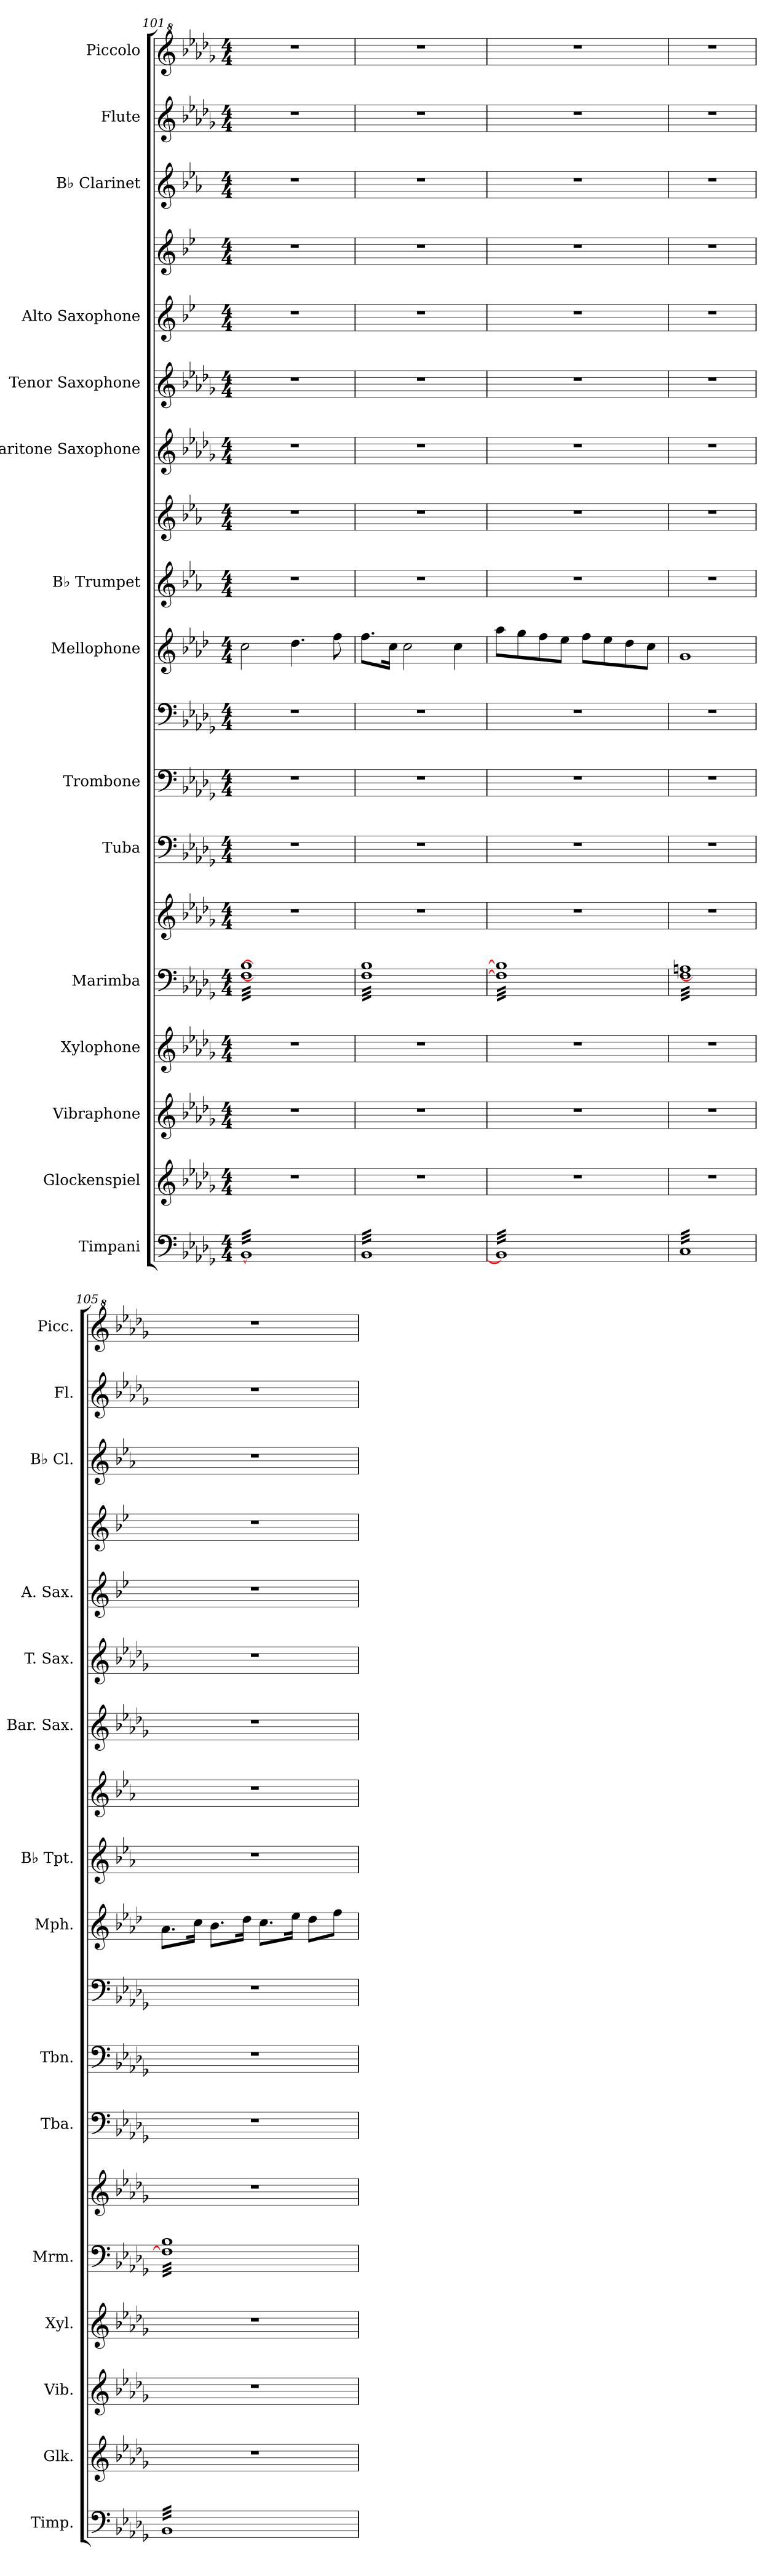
**kern	**kern	**kern	**kern	**kern	**kern	**kern	**kern	**kern	**kern	**kern	**kern	**kern	**kern	**kern	**kern	**kern	**kern	**kern
*part15	*part14	*part13	*part12	*part11	*part11	*part10	*part9	*part9	*part8	*part7	*part7	*part6	*part5	*part4	*part4	*part3	*part2	*part1
*staff19	*staff18	*staff17	*staff16	*staff15	*staff14	*staff13	*staff12	*staff11	*staff10	*staff9	*staff8	*staff7	*staff6	*staff5	*staff4	*staff3	*staff2	*staff1
*I"Timpani	*I"Glockenspiel	*I"Vibraphone	*I"Xylophone	*I"Marimba	*	*I"Tuba	*I"Trombone	*	*I"Mellophone	*I"B♭ Trumpet	*	*I"Baritone Saxophone	*I"Tenor Saxophone	*I"Alto Saxophone	*	*I"B♭ Clarinet	*I"Flute	*I"Piccolo
*I'Timp.	*I'Glk.	*I'Vib.	*I'Xyl.	*I'Mrm.	*	*I'Tba.	*I'Tbn.	*	*I'Mph.	*I'B♭ Tpt.	*	*I'Bar. Sax.	*I'T. Sax.	*I'A. Sax.	*	*I'B♭ Cl.	*I'Fl.	*I'Picc.
*clefF4	*clefG2	*clefG2	*clefG2	*clefF4	*clefG2	*clefF4	*clefF4	*clefF4	*clefG2	*clefG2	*clefG2	*clefG2	*clefG2	*clefG2	*clefG2	*clefG2	*clefG2	*clefG^2
*	*ITrd-14c-24	*	*ITrd-7c-12	*	*	*	*	*	*ITrd4c7	*ITrd1c2	*ITrd1c2	*ITrd12c21	*ITrd8c14	*ITrd5c9	*ITrd5c9	*ITrd1c2	*	*ITrd-7c-12
*k[b-e-a-d-g-]	*k[b-e-a-d-g-]	*k[b-e-a-d-g-]	*k[b-e-a-d-g-]	*k[b-e-a-d-g-]	*k[b-e-a-d-g-]	*k[b-e-a-d-g-]	*k[b-e-a-d-g-]	*k[b-e-a-d-g-]	*k[b-e-a-d-g-]	*k[b-e-a-d-g-]	*k[b-e-a-d-g-]	*k[b-e-a-d-g-]	*k[b-e-a-d-g-]	*k[b-e-a-d-g-]	*k[b-e-a-d-g-]	*k[b-e-a-d-g-]	*k[b-e-a-d-g-]	*k[b-e-a-d-g-]
*M4/4	*M4/4	*M4/4	*M4/4	*M4/4	*M4/4	*M4/4	*M4/4	*M4/4	*M4/4	*M4/4	*M4/4	*M4/4	*M4/4	*M4/4	*M4/4	*M4/4	*M4/4	*M4/4
=101	=101	=101	=101	=101	=101	=101	=101	=101	=101	=101	=101	=101	=101	=101	=101	=101	=101	=101
*tremolo	*	*	*	*	*	*	*	*	*	*	*	*	*	*	*	*	*	*
*	*	*	*	*tremolo	*	*	*	*	*	*	*	*	*	*	*	*	*	*
[32BB-LLL	1r	1r	1r	[32F [32B-LLL	1r	1r	1r	1r	2f\	1r	1r	1r	1r	1r	1r	1r	1r	1r
32BB-	.	.	.	32F 32B-	.	.	.	.	.	.	.	.	.	.	.	.	.	.
32BB-	.	.	.	32F 32B-	.	.	.	.	.	.	.	.	.	.	.	.	.	.
32BB-	.	.	.	32F 32B-	.	.	.	.	.	.	.	.	.	.	.	.	.	.
32BB-	.	.	.	32F 32B-	.	.	.	.	.	.	.	.	.	.	.	.	.	.
32BB-	.	.	.	32F 32B-	.	.	.	.	.	.	.	.	.	.	.	.	.	.
32BB-	.	.	.	32F 32B-	.	.	.	.	.	.	.	.	.	.	.	.	.	.
32BB-	.	.	.	32F 32B-	.	.	.	.	.	.	.	.	.	.	.	.	.	.
32BB-	.	.	.	32F 32B-	.	.	.	.	.	.	.	.	.	.	.	.	.	.
32BB-	.	.	.	32F 32B-	.	.	.	.	.	.	.	.	.	.	.	.	.	.
32BB-	.	.	.	32F 32B-	.	.	.	.	.	.	.	.	.	.	.	.	.	.
32BB-	.	.	.	32F 32B-	.	.	.	.	.	.	.	.	.	.	.	.	.	.
32BB-	.	.	.	32F 32B-	.	.	.	.	.	.	.	.	.	.	.	.	.	.
32BB-	.	.	.	32F 32B-	.	.	.	.	.	.	.	.	.	.	.	.	.	.
32BB-	.	.	.	32F 32B-	.	.	.	.	.	.	.	.	.	.	.	.	.	.
32BB-	.	.	.	32F 32B-	.	.	.	.	.	.	.	.	.	.	.	.	.	.
32BB-	.	.	.	32F 32B-	.	.	.	.	4.g-\	.	.	.	.	.	.	.	.	.
32BB-	.	.	.	32F 32B-	.	.	.	.	.	.	.	.	.	.	.	.	.	.
32BB-	.	.	.	32F 32B-	.	.	.	.	.	.	.	.	.	.	.	.	.	.
32BB-	.	.	.	32F 32B-	.	.	.	.	.	.	.	.	.	.	.	.	.	.
32BB-	.	.	.	32F 32B-	.	.	.	.	.	.	.	.	.	.	.	.	.	.
32BB-	.	.	.	32F 32B-	.	.	.	.	.	.	.	.	.	.	.	.	.	.
32BB-	.	.	.	32F 32B-	.	.	.	.	.	.	.	.	.	.	.	.	.	.
32BB-	.	.	.	32F 32B-	.	.	.	.	.	.	.	.	.	.	.	.	.	.
32BB-	.	.	.	32F 32B-	.	.	.	.	.	.	.	.	.	.	.	.	.	.
32BB-	.	.	.	32F 32B-	.	.	.	.	.	.	.	.	.	.	.	.	.	.
32BB-	.	.	.	32F 32B-	.	.	.	.	.	.	.	.	.	.	.	.	.	.
32BB-	.	.	.	32F 32B-	.	.	.	.	.	.	.	.	.	.	.	.	.	.
32BB-	.	.	.	32F 32B-	.	.	.	.	8b-\	.	.	.	.	.	.	.	.	.
32BB-	.	.	.	32F 32B-	.	.	.	.	.	.	.	.	.	.	.	.	.	.
32BB-	.	.	.	32F 32B-	.	.	.	.	.	.	.	.	.	.	.	.	.	.
32BB-JJJ	.	.	.	32F 32B-JJJ	.	.	.	.	.	.	.	.	.	.	.	.	.	.
!!LO:PB:g=z
=102	=102	=102	=102	=102	=102	=102	=102	=102	=102	=102	=102	=102	=102	=102	=102	=102	=102	=102
32BB-LLL	1r	1r	1r	32F 32B-LLL	1r	1r	1r	1r	8.b-\L	1r	1r	1r	1r	1r	1r	1r	1r	1r
32BB-	.	.	.	32F 32B-	.	.	.	.	.	.	.	.	.	.	.	.	.	.
32BB-	.	.	.	32F 32B-	.	.	.	.	.	.	.	.	.	.	.	.	.	.
32BB-	.	.	.	32F 32B-	.	.	.	.	.	.	.	.	.	.	.	.	.	.
32BB-	.	.	.	32F 32B-	.	.	.	.	.	.	.	.	.	.	.	.	.	.
32BB-	.	.	.	32F 32B-	.	.	.	.	.	.	.	.	.	.	.	.	.	.
32BB-	.	.	.	32F 32B-	.	.	.	.	16f\Jk	.	.	.	.	.	.	.	.	.
32BB-	.	.	.	32F 32B-	.	.	.	.	.	.	.	.	.	.	.	.	.	.
32BB-	.	.	.	32F 32B-	.	.	.	.	2f\	.	.	.	.	.	.	.	.	.
32BB-	.	.	.	32F 32B-	.	.	.	.	.	.	.	.	.	.	.	.	.	.
32BB-	.	.	.	32F 32B-	.	.	.	.	.	.	.	.	.	.	.	.	.	.
32BB-	.	.	.	32F 32B-	.	.	.	.	.	.	.	.	.	.	.	.	.	.
32BB-	.	.	.	32F 32B-	.	.	.	.	.	.	.	.	.	.	.	.	.	.
32BB-	.	.	.	32F 32B-	.	.	.	.	.	.	.	.	.	.	.	.	.	.
32BB-	.	.	.	32F 32B-	.	.	.	.	.	.	.	.	.	.	.	.	.	.
32BB-	.	.	.	32F 32B-	.	.	.	.	.	.	.	.	.	.	.	.	.	.
32BB-	.	.	.	32F 32B-	.	.	.	.	.	.	.	.	.	.	.	.	.	.
32BB-	.	.	.	32F 32B-	.	.	.	.	.	.	.	.	.	.	.	.	.	.
32BB-	.	.	.	32F 32B-	.	.	.	.	.	.	.	.	.	.	.	.	.	.
32BB-	.	.	.	32F 32B-	.	.	.	.	.	.	.	.	.	.	.	.	.	.
32BB-	.	.	.	32F 32B-	.	.	.	.	.	.	.	.	.	.	.	.	.	.
32BB-	.	.	.	32F 32B-	.	.	.	.	.	.	.	.	.	.	.	.	.	.
32BB-	.	.	.	32F 32B-	.	.	.	.	.	.	.	.	.	.	.	.	.	.
32BB-	.	.	.	32F 32B-	.	.	.	.	.	.	.	.	.	.	.	.	.	.
32BB-	.	.	.	32F 32B-	.	.	.	.	4f\	.	.	.	.	.	.	.	.	.
32BB-	.	.	.	32F 32B-	.	.	.	.	.	.	.	.	.	.	.	.	.	.
32BB-	.	.	.	32F 32B-	.	.	.	.	.	.	.	.	.	.	.	.	.	.
32BB-	.	.	.	32F 32B-	.	.	.	.	.	.	.	.	.	.	.	.	.	.
32BB-	.	.	.	32F 32B-	.	.	.	.	.	.	.	.	.	.	.	.	.	.
32BB-	.	.	.	32F 32B-	.	.	.	.	.	.	.	.	.	.	.	.	.	.
32BB-	.	.	.	32F 32B-	.	.	.	.	.	.	.	.	.	.	.	.	.	.
32BB-JJJ	.	.	.	32F 32B-JJJ	.	.	.	.	.	.	.	.	.	.	.	.	.	.
=103	=103	=103	=103	=103	=103	=103	=103	=103	=103	=103	=103	=103	=103	=103	=103	=103	=103	=103
(32BB-]LLL	1r	1r	1r	32F] 32B-]LLL	1r	1r	1r	1r	8dd-\L	1r	1r	1r	1r	1r	1r	1r	1r	1r
(32BB-	.	.	.	32F 32B-	.	.	.	.	.	.	.	.	.	.	.	.	.	.
(32BB-	.	.	.	32F 32B-	.	.	.	.	.	.	.	.	.	.	.	.	.	.
(32BB-	.	.	.	32F 32B-	.	.	.	.	.	.	.	.	.	.	.	.	.	.
(32BB-	.	.	.	32F 32B-	.	.	.	.	8cc\	.	.	.	.	.	.	.	.	.
(32BB-	.	.	.	32F 32B-	.	.	.	.	.	.	.	.	.	.	.	.	.	.
(32BB-	.	.	.	32F 32B-	.	.	.	.	.	.	.	.	.	.	.	.	.	.
(32BB-	.	.	.	32F 32B-	.	.	.	.	.	.	.	.	.	.	.	.	.	.
(32BB-	.	.	.	32F 32B-	.	.	.	.	8b-\	.	.	.	.	.	.	.	.	.
(32BB-	.	.	.	32F 32B-	.	.	.	.	.	.	.	.	.	.	.	.	.	.
(32BB-	.	.	.	32F 32B-	.	.	.	.	.	.	.	.	.	.	.	.	.	.
(32BB-	.	.	.	32F 32B-	.	.	.	.	.	.	.	.	.	.	.	.	.	.
(32BB-	.	.	.	32F 32B-	.	.	.	.	8a-\J	.	.	.	.	.	.	.	.	.
(32BB-	.	.	.	32F 32B-	.	.	.	.	.	.	.	.	.	.	.	.	.	.
(32BB-	.	.	.	32F 32B-	.	.	.	.	.	.	.	.	.	.	.	.	.	.
(32BB-	.	.	.	32F 32B-	.	.	.	.	.	.	.	.	.	.	.	.	.	.
(32BB-	.	.	.	32F 32B-	.	.	.	.	8b-\L	.	.	.	.	.	.	.	.	.
(32BB-	.	.	.	32F 32B-	.	.	.	.	.	.	.	.	.	.	.	.	.	.
(32BB-	.	.	.	32F 32B-	.	.	.	.	.	.	.	.	.	.	.	.	.	.
(32BB-	.	.	.	32F 32B-	.	.	.	.	.	.	.	.	.	.	.	.	.	.
(32BB-	.	.	.	32F 32B-	.	.	.	.	8a-\	.	.	.	.	.	.	.	.	.
(32BB-	.	.	.	32F 32B-	.	.	.	.	.	.	.	.	.	.	.	.	.	.
(32BB-	.	.	.	32F 32B-	.	.	.	.	.	.	.	.	.	.	.	.	.	.
(32BB-	.	.	.	32F 32B-	.	.	.	.	.	.	.	.	.	.	.	.	.	.
(32BB-	.	.	.	32F 32B-	.	.	.	.	8g-\	.	.	.	.	.	.	.	.	.
(32BB-	.	.	.	32F 32B-	.	.	.	.	.	.	.	.	.	.	.	.	.	.
(32BB-	.	.	.	32F 32B-	.	.	.	.	.	.	.	.	.	.	.	.	.	.
(32BB-	.	.	.	32F 32B-	.	.	.	.	.	.	.	.	.	.	.	.	.	.
(32BB-	.	.	.	32F 32B-	.	.	.	.	8f\J	.	.	.	.	.	.	.	.	.
(32BB-	.	.	.	32F 32B-	.	.	.	.	.	.	.	.	.	.	.	.	.	.
(32BB-	.	.	.	32F 32B-	.	.	.	.	.	.	.	.	.	.	.	.	.	.
(32BB-JJJ	.	.	.	32F 32B-JJJ	.	.	.	.	.	.	.	.	.	.	.	.	.	.
=104	=104	=104	=104	=104	=104	=104	=104	=104	=104	=104	=104	=104	=104	=104	=104	=104	=104	=104
32C)LLL	1r	1r	1r	[32F 32AnLLL	1r	1r	1r	1r	1c	1r	1r	1r	1r	1r	1r	1r	1r	1r
32C)	.	.	.	32F 32An	.	.	.	.	.	.	.	.	.	.	.	.	.	.
32C)	.	.	.	32F 32An	.	.	.	.	.	.	.	.	.	.	.	.	.	.
32C)	.	.	.	32F 32An	.	.	.	.	.	.	.	.	.	.	.	.	.	.
32C)	.	.	.	32F 32An	.	.	.	.	.	.	.	.	.	.	.	.	.	.
32C)	.	.	.	32F 32An	.	.	.	.	.	.	.	.	.	.	.	.	.	.
32C)	.	.	.	32F 32An	.	.	.	.	.	.	.	.	.	.	.	.	.	.
32C)	.	.	.	32F 32An	.	.	.	.	.	.	.	.	.	.	.	.	.	.
32C)	.	.	.	32F 32An	.	.	.	.	.	.	.	.	.	.	.	.	.	.
32C)	.	.	.	32F 32An	.	.	.	.	.	.	.	.	.	.	.	.	.	.
32C)	.	.	.	32F 32An	.	.	.	.	.	.	.	.	.	.	.	.	.	.
32C)	.	.	.	32F 32An	.	.	.	.	.	.	.	.	.	.	.	.	.	.
32C)	.	.	.	32F 32An	.	.	.	.	.	.	.	.	.	.	.	.	.	.
32C)	.	.	.	32F 32An	.	.	.	.	.	.	.	.	.	.	.	.	.	.
32C)	.	.	.	32F 32An	.	.	.	.	.	.	.	.	.	.	.	.	.	.
32C)	.	.	.	32F 32An	.	.	.	.	.	.	.	.	.	.	.	.	.	.
32C)	.	.	.	32F 32An	.	.	.	.	.	.	.	.	.	.	.	.	.	.
32C)	.	.	.	32F 32An	.	.	.	.	.	.	.	.	.	.	.	.	.	.
32C)	.	.	.	32F 32An	.	.	.	.	.	.	.	.	.	.	.	.	.	.
32C)	.	.	.	32F 32An	.	.	.	.	.	.	.	.	.	.	.	.	.	.
32C)	.	.	.	32F 32An	.	.	.	.	.	.	.	.	.	.	.	.	.	.
32C)	.	.	.	32F 32An	.	.	.	.	.	.	.	.	.	.	.	.	.	.
32C)	.	.	.	32F 32An	.	.	.	.	.	.	.	.	.	.	.	.	.	.
32C)	.	.	.	32F 32An	.	.	.	.	.	.	.	.	.	.	.	.	.	.
32C)	.	.	.	32F 32An	.	.	.	.	.	.	.	.	.	.	.	.	.	.
32C)	.	.	.	32F 32An	.	.	.	.	.	.	.	.	.	.	.	.	.	.
32C)	.	.	.	32F 32An	.	.	.	.	.	.	.	.	.	.	.	.	.	.
32C)	.	.	.	32F 32An	.	.	.	.	.	.	.	.	.	.	.	.	.	.
32C)	.	.	.	32F 32An	.	.	.	.	.	.	.	.	.	.	.	.	.	.
32C)	.	.	.	32F 32An	.	.	.	.	.	.	.	.	.	.	.	.	.	.
32C)	.	.	.	32F 32An	.	.	.	.	.	.	.	.	.	.	.	.	.	.
32C)JJJ	.	.	.	32F 32AnJJJ	.	.	.	.	.	.	.	.	.	.	.	.	.	.
=105	=105	=105	=105	=105	=105	=105	=105	=105	=105	=105	=105	=105	=105	=105	=105	=105	=105	=105
32BB-LLL	1r	1r	1r	32F] 32B-LLL	1r	1r	1r	1r	8.d-\L	1r	1r	1r	1r	1r	1r	1r	1r	1r
32BB-	.	.	.	32F 32B-	.	.	.	.	.	.	.	.	.	.	.	.	.	.
32BB-	.	.	.	32F 32B-	.	.	.	.	.	.	.	.	.	.	.	.	.	.
32BB-	.	.	.	32F 32B-	.	.	.	.	.	.	.	.	.	.	.	.	.	.
32BB-	.	.	.	32F 32B-	.	.	.	.	.	.	.	.	.	.	.	.	.	.
32BB-	.	.	.	32F 32B-	.	.	.	.	.	.	.	.	.	.	.	.	.	.
32BB-	.	.	.	32F 32B-	.	.	.	.	16f\Jk	.	.	.	.	.	.	.	.	.
32BB-	.	.	.	32F 32B-	.	.	.	.	.	.	.	.	.	.	.	.	.	.
32BB-	.	.	.	32F 32B-	.	.	.	.	8.e-\L	.	.	.	.	.	.	.	.	.
32BB-	.	.	.	32F 32B-	.	.	.	.	.	.	.	.	.	.	.	.	.	.
32BB-	.	.	.	32F 32B-	.	.	.	.	.	.	.	.	.	.	.	.	.	.
32BB-	.	.	.	32F 32B-	.	.	.	.	.	.	.	.	.	.	.	.	.	.
32BB-	.	.	.	32F 32B-	.	.	.	.	.	.	.	.	.	.	.	.	.	.
32BB-	.	.	.	32F 32B-	.	.	.	.	.	.	.	.	.	.	.	.	.	.
32BB-	.	.	.	32F 32B-	.	.	.	.	16g-\Jk	.	.	.	.	.	.	.	.	.
32BB-	.	.	.	32F 32B-	.	.	.	.	.	.	.	.	.	.	.	.	.	.
32BB-	.	.	.	32F 32B-	.	.	.	.	8.f\L	.	.	.	.	.	.	.	.	.
32BB-	.	.	.	32F 32B-	.	.	.	.	.	.	.	.	.	.	.	.	.	.
32BB-	.	.	.	32F 32B-	.	.	.	.	.	.	.	.	.	.	.	.	.	.
32BB-	.	.	.	32F 32B-	.	.	.	.	.	.	.	.	.	.	.	.	.	.
32BB-	.	.	.	32F 32B-	.	.	.	.	.	.	.	.	.	.	.	.	.	.
32BB-	.	.	.	32F 32B-	.	.	.	.	.	.	.	.	.	.	.	.	.	.
32BB-	.	.	.	32F 32B-	.	.	.	.	16a-\Jk	.	.	.	.	.	.	.	.	.
32BB-	.	.	.	32F 32B-	.	.	.	.	.	.	.	.	.	.	.	.	.	.
32BB-	.	.	.	32F 32B-	.	.	.	.	8g-\L	.	.	.	.	.	.	.	.	.
32BB-	.	.	.	32F 32B-	.	.	.	.	.	.	.	.	.	.	.	.	.	.
32BB-	.	.	.	32F 32B-	.	.	.	.	.	.	.	.	.	.	.	.	.	.
32BB-	.	.	.	32F 32B-	.	.	.	.	.	.	.	.	.	.	.	.	.	.
32BB-	.	.	.	32F 32B-	.	.	.	.	8b-\J	.	.	.	.	.	.	.	.	.
32BB-	.	.	.	32F 32B-	.	.	.	.	.	.	.	.	.	.	.	.	.	.
32BB-	.	.	.	32F 32B-	.	.	.	.	.	.	.	.	.	.	.	.	.	.
32BB-JJJ	.	.	.	32F 32B-JJJ	.	.	.	.	.	.	.	.	.	.	.	.	.	.
*	*	*	*	*Xtremolo	*	*	*	*	*	*	*	*	*	*	*	*	*	*
*Xtremolo	*	*	*	*	*	*	*	*	*	*	*	*	*	*	*	*	*	*
=	=	=	=	=	=	=	=	=	=	=	=	=	=	=	=	=	=	=
*-	*-	*-	*-	*-	*-	*-	*-	*-	*-	*-	*-	*-	*-	*-	*-	*-	*-	*-
